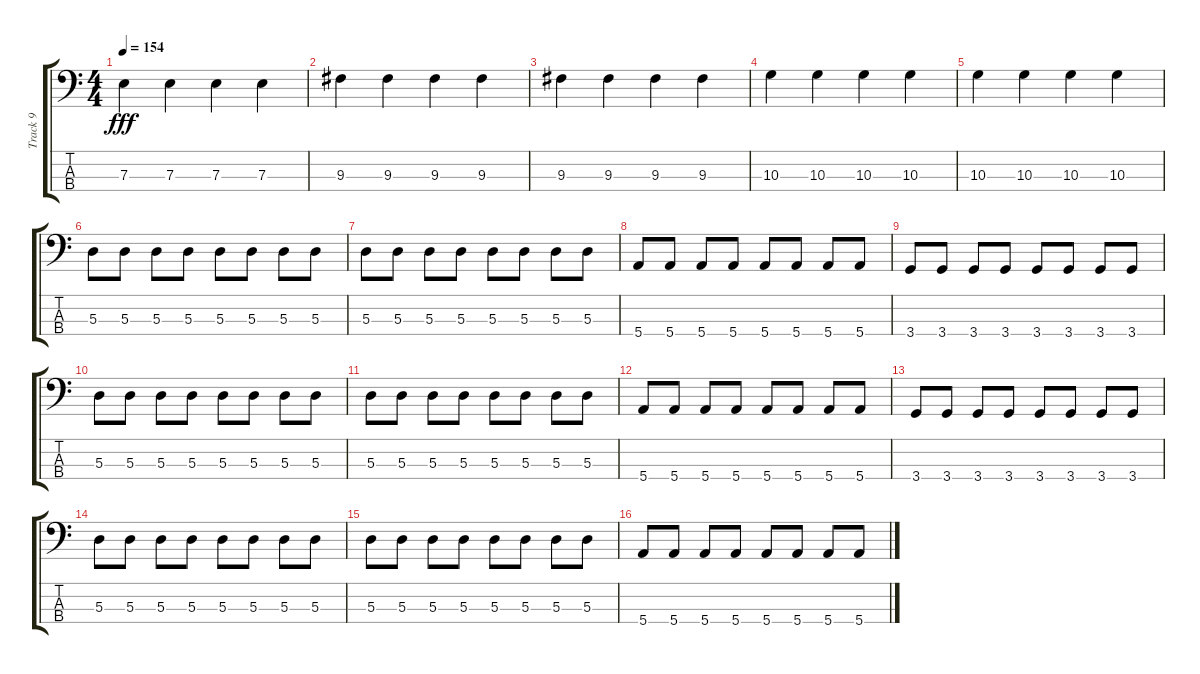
\track ("Track 9" "Track 9") {instrument electricbassfinger}
\staff {score tabs}
\tuning (G2 D2 A1 E1) {hide}
\ts (4 4)
\tempo 154
\clef f4
\ks c
7.3.4{dy fff} 7.3.4 7.3.4 7.3.4 |
9.3.4 9.3.4 9.3.4 9.3.4 |
9.3.4 9.3.4 9.3.4 9.3.4 |
10.3.4 10.3.4 10.3.4 10.3.4 |
10.3.4 10.3.4 10.3.4 10.3.4 |
5.3.8 5.3.8 5.3.8 5.3.8 5.3.8 5.3.8 5.3.8 5.3.8 |
5.3.8 5.3.8 5.3.8 5.3.8 5.3.8 5.3.8 5.3.8 5.3.8 |
5.4.8 5.4.8 5.4.8 5.4.8 5.4.8 5.4.8 5.4.8 5.4.8 |
3.4.8 3.4.8 3.4.8 3.4.8 3.4.8 3.4.8 3.4.8 3.4.8 |
5.3.8 5.3.8 5.3.8 5.3.8 5.3.8 5.3.8 5.3.8 5.3.8 |
5.3.8 5.3.8 5.3.8 5.3.8 5.3.8 5.3.8 5.3.8 5.3.8 |
5.4.8 5.4.8 5.4.8 5.4.8 5.4.8 5.4.8 5.4.8 5.4.8 |
3.4.8 3.4.8 3.4.8 3.4.8 3.4.8 3.4.8 3.4.8 3.4.8 |
5.3.8 5.3.8 5.3.8 5.3.8 5.3.8 5.3.8 5.3.8 5.3.8 |
5.3.8 5.3.8 5.3.8 5.3.8 5.3.8 5.3.8 5.3.8 5.3.8 |
5.4.8 5.4.8 5.4.8 5.4.8 5.4.8 5.4.8 5.4.8 5.4.8
